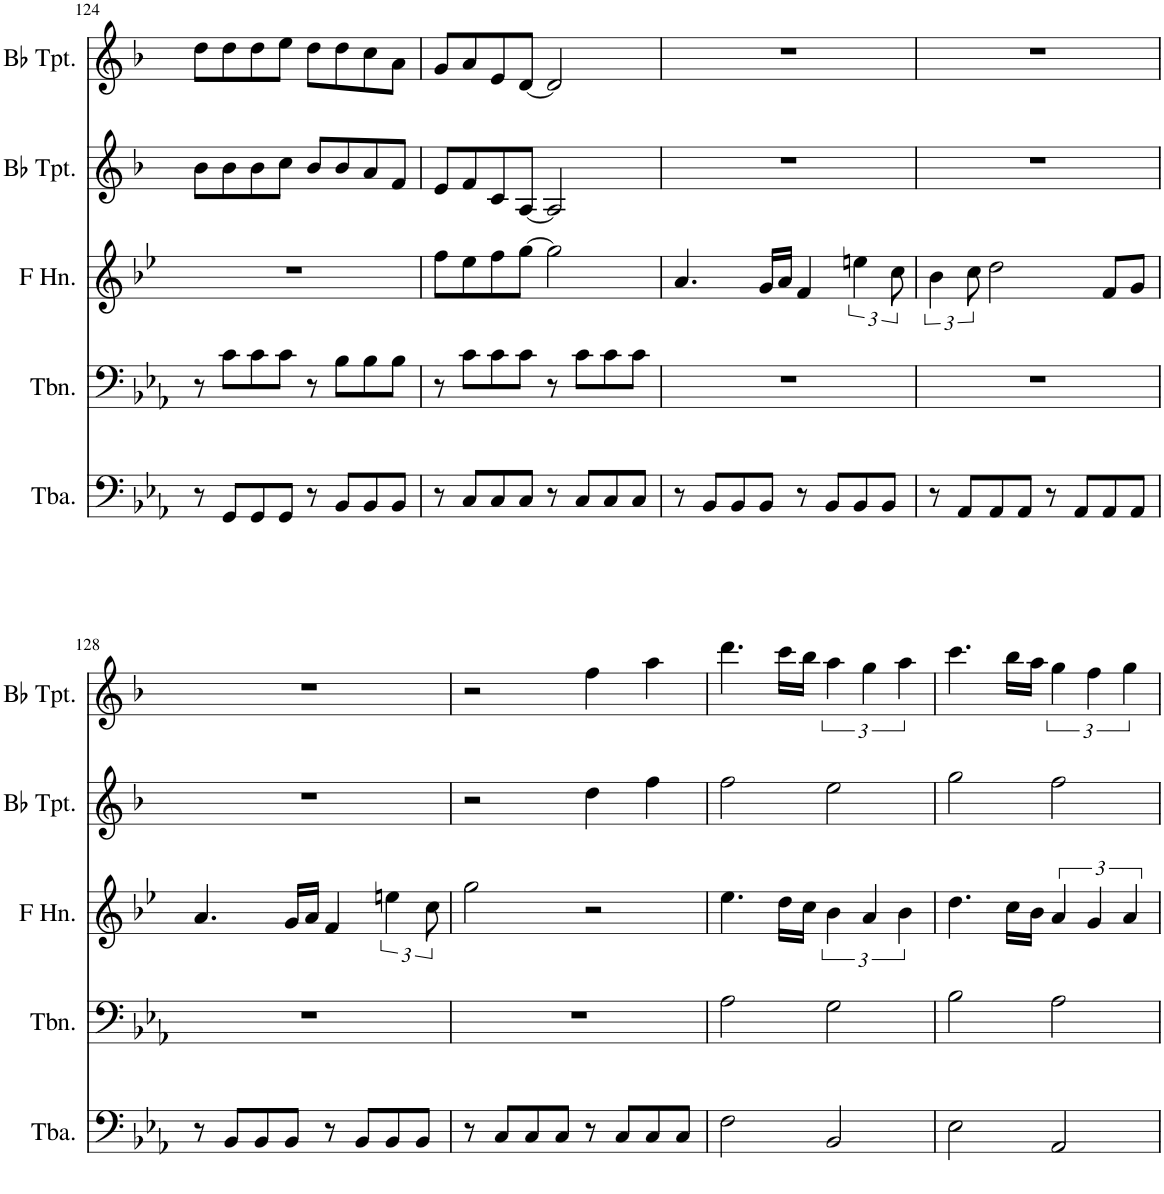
**kern	**kern	**kern	**kern	**kern
*part5	*part4	*part3	*part2	*part1
*staff5	*staff4	*staff3	*staff2	*staff1
*I"Tuba	*I"Trombone	*I"Horn in F	*I"Bb Trumpet 2	*I"Bb Trumpet 1
*I'Tba.	*I'Tbn.	*	*I'Bb Tpt.	*I'Bb Tpt.
!!LO:PB:g=z
*clefF4	*clefF4	*clefG2	*clefG2	*clefG2
*	*	*Trd4c7	*Trd1c2	*Trd1c2
*k[b-e-a-]	*k[b-e-a-]	*k[b-e-]	*k[b-]	*k[b-]
*M4/4	*M4/4	*M4/4	*M4/4	*M4/4
=124	=124	=124	=124	=124
8r	8r	1r	8b-\L	8dd\L
8GG/L	8c\L	.	8b-\	8dd\
8GG/	8c\	.	8b-\	8dd\
8GG/J	8c\J	.	8cc\J	8ee\J
8r	8r	.	8b-/L	8dd\L
8BB-/L	8B-\L	.	8b-/	8dd\
8BB-/	8B-\	.	8a/	8cc\
8BB-/J	8B-\J	.	8f/J	8a\J
=125	=125	=125	=125	=125
8r	8r	8ff\L	8e/L	8g/L
8C/L	8c\L	8ee-\	8f/	8a/
8C/	8c\	8ff\	8c/	8e/
8C/J	8c\J	[8gg\J	[8A/J	[8d/J
8r	8r	2gg\]	2A/]	2d/]
8C/L	8c\L	.	.	.
8C/	8c\	.	.	.
8C/J	8c\J	.	.	.
=126	=126	=126	=126	=126
8r	1r	4.a/	1r	1r
8BB-/L	.	.	.	.
8BB-/	.	.	.	.
8BB-/J	.	16g/LL	.	.
.	.	16a/JJ	.	.
8r	.	4f/	.	.
8BB-/L	.	.	.	.
8BB-/	.	6een\	.	.
8BB-/J	.	.	.	.
.	.	12cc\	.	.
=127	=127	=127	=127	=127
8r	1r	6b-\	1r	1r
8AA-/L	.	.	.	.
.	.	12cc\	.	.
8AA-/	.	2dd\	.	.
8AA-/J	.	.	.	.
8r	.	.	.	.
8AA-/L	.	.	.	.
8AA-/	.	8f/L	.	.
8AA-/J	.	8g/J	.	.
!!LO:LB:g=z
=128	=128	=128	=128	=128
8r	1r	4.a/	1r	1r
8BB-/L	.	.	.	.
8BB-/	.	.	.	.
8BB-/J	.	16g/LL	.	.
.	.	16a/JJ	.	.
8r	.	4f/	.	.
8BB-/L	.	.	.	.
8BB-/	.	6een\	.	.
8BB-/J	.	.	.	.
.	.	12cc\	.	.
=129	=129	=129	=129	=129
8r	1r	2gg\	2r	2r
8C/L	.	.	.	.
8C/	.	.	.	.
8C/J	.	.	.	.
8r	.	2r	4dd\	4ff\
8C/L	.	.	.	.
8C/	.	.	4ff\	4aa\
8C/J	.	.	.	.
=130	=130	=130	=130	=130
2F\	2A-\	4.ee-\	2ff\	4.ddd\
.	.	16dd\LL	.	16ccc\LL
.	.	16cc\JJ	.	16bb-\JJ
2BB-/	2G\	6b-\	2ee\	6aa\
.	.	6a/	.	6gg\
.	.	6b-\	.	6aa\
=131	=131	=131	=131	=131
2E-\	2B-\	4.dd\	2gg\	4.ccc\
.	.	16cc\LL	.	16bb-\LL
.	.	16b-\JJ	.	16aa\JJ
2AA-/	2A-\	6a/	2ff\	6gg\
.	.	6g/	.	6ff\
.	.	6a/	.	6gg\
=	=	=	=	=
*-	*-	*-	*-	*-
